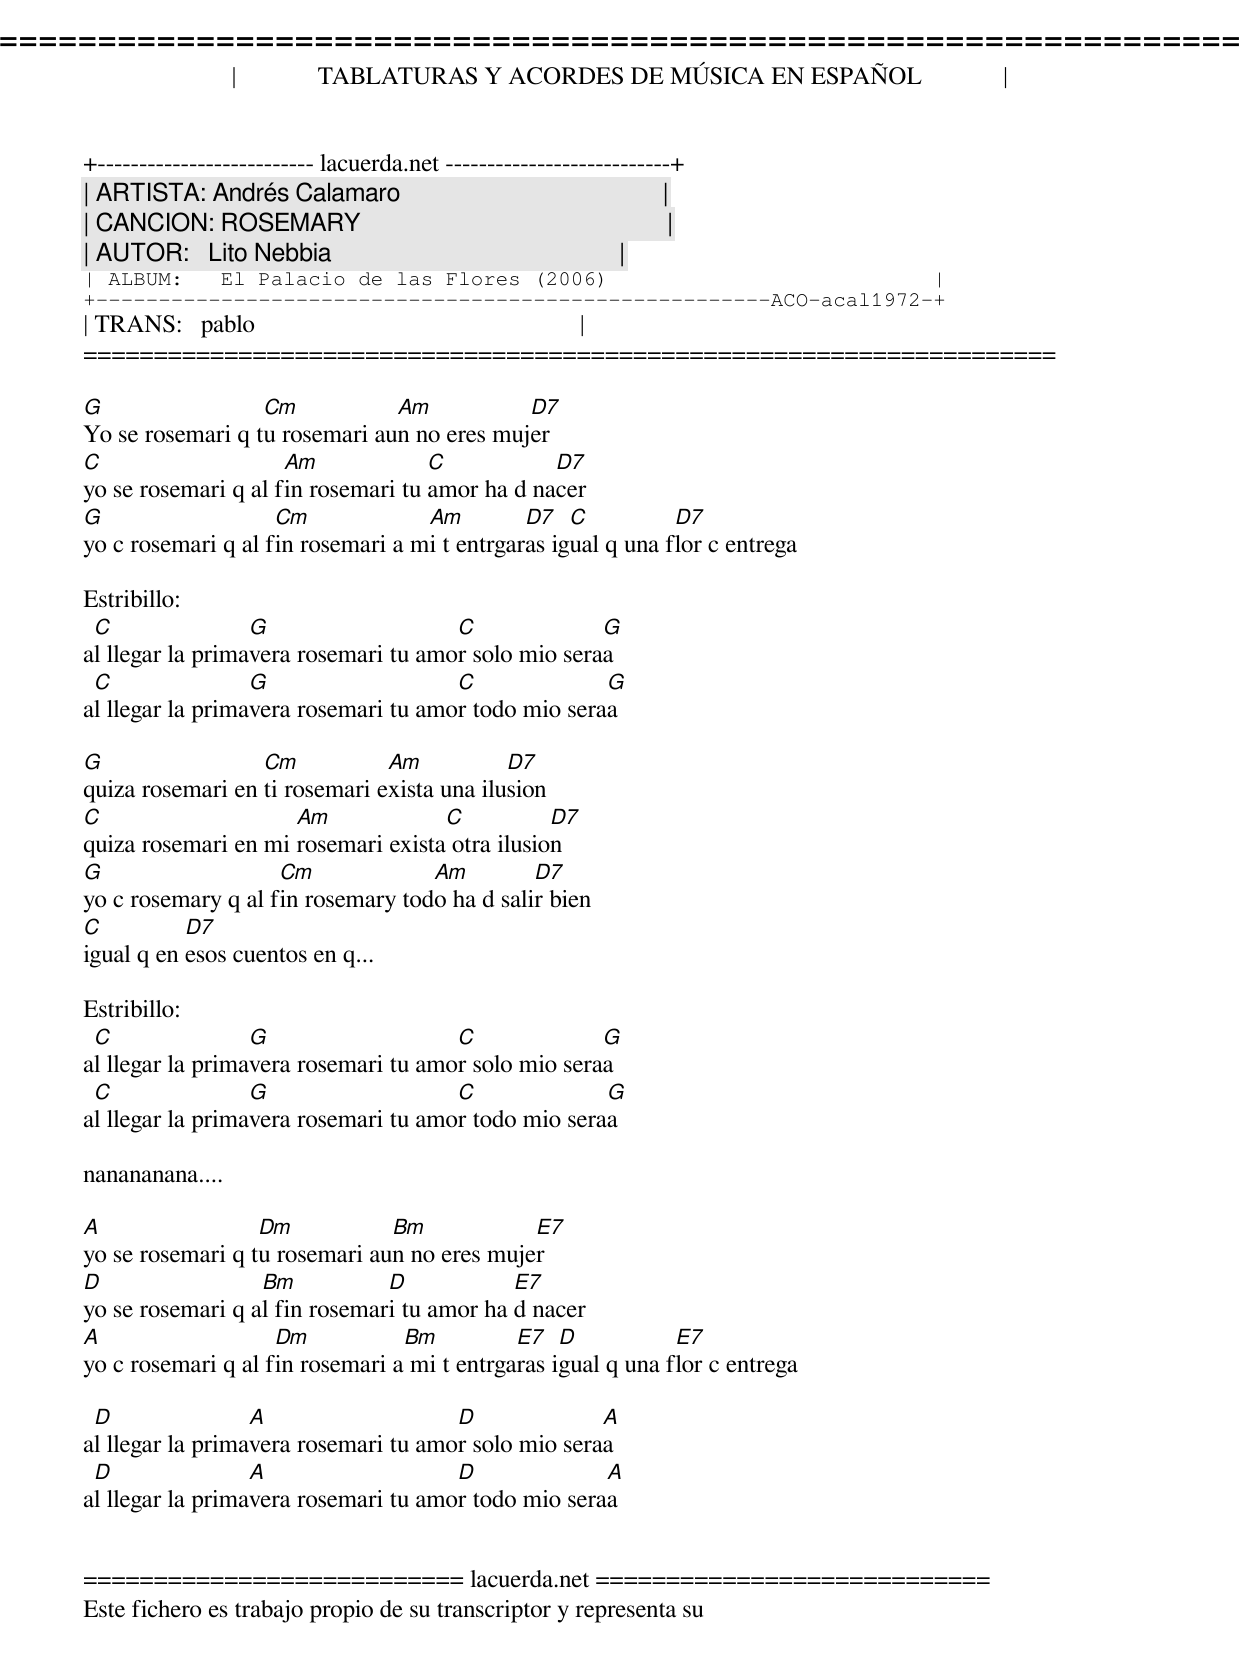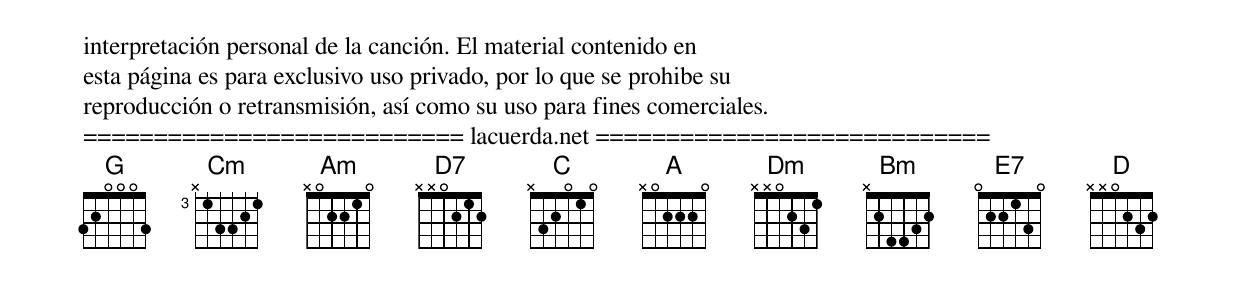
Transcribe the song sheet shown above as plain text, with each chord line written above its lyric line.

=====================================================================
|             TABLATURAS Y ACORDES DE MÚSICA EN ESPAÑOL             |
+-------------------------- lacuerda.net ---------------------------+
| ARTISTA: Andrés Calamaro                                          |
| CANCION: ROSEMARY                                                 |
| AUTOR:   Lito Nebbia                                              |
| ALBUM:   El Palacio de las Flores (2006)                          |
+------------------------------------------------------ACO-acal1972-+
| TRANS:   pablo                                                    |
=====================================================================

G                 Cm           Am           D7
Yo se rosemari q tu rosemari aun no eres mujer
C                    Am             C           D7
yo se rosemari q al fin rosemari tu amor ha d nacer
G                   Cm             Am         D7   C          D7
yo c rosemari q al fin rosemari a mi t entrgaras igual q una flor c entrega

Estribillo:
 C                G                   C              G
al llegar la primavera rosemari tu amor solo mio seraa
 C                G                   C              G
al llegar la primavera rosemari tu amor todo mio seraa

G                 Cm           Am           D7
quiza rosemari en ti rosemari exista una ilusion
C                    Am             C           D7
quiza rosemari en mi rosemari exista otra ilusion
G                   Cm             Am         D7
yo c rosemary q al fin rosemary todo ha d salir bien
C          D7
igual q en esos cuentos en q...

Estribillo:
 C                G                   C              G
al llegar la primavera rosemari tu amor solo mio seraa
 C                G                   C              G
al llegar la primavera rosemari tu amor todo mio seraa

nanananana....

A                 Dm           Bm            E7
yo se rosemari q tu rosemari aun no eres mujer
D                 Bm           D            E7
yo se rosemari q al fin rosemari tu amor ha d nacer
A                   Dm           Bm          E7   D           E7
yo c rosemari q al fin rosemari a mi t entrgaras igual q una flor c entrega

 D                A                   D              A
al llegar la primavera rosemari tu amor solo mio seraa
 D                A                   D              A
al llegar la primavera rosemari tu amor todo mio seraa


=========================== lacuerda.net ============================
Este fichero es trabajo propio de su transcriptor y representa su
interpretación personal de la canción. El material contenido en
esta página es para exclusivo uso privado, por lo que se prohibe su
reproducción o retransmisión, así como su uso para fines comerciales.
=========================== lacuerda.net ============================
